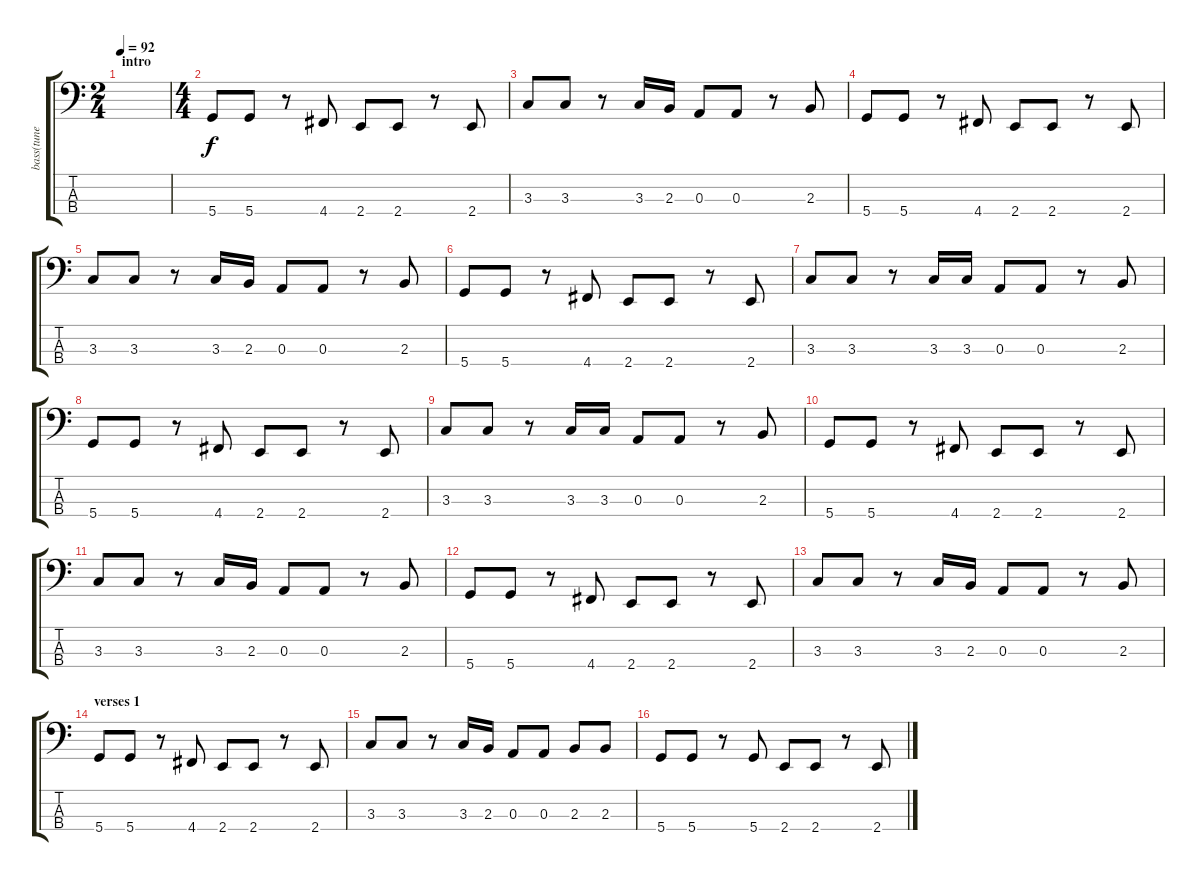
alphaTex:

\track ("bass(tune down)" "bass(tune ") {instrument electricbasspick}
\staff {score tabs}
\tuning (G2 D2 A1 D1) {hide}
\ts (2 4)
\section ("" "intro")
\tempo 92
\clef f4
\ks c
|
\ts (4 4)
5.4.8 5.4.8 r.8 4.4.8 2.4.8 2.4.8 r.8 2.4.8 |
3.3.8 3.3.8 r.8 3.3.16 2.3.16 0.3.8 0.3.8 r.8 2.3.8 |
5.4.8 5.4.8 r.8 4.4.8 2.4.8 2.4.8 r.8 2.4.8 |
3.3.8 3.3.8 r.8 3.3.16 2.3.16 0.3.8 0.3.8 r.8 2.3.8 |
5.4.8 5.4.8 r.8 4.4.8 2.4.8 2.4.8 r.8 2.4.8 |
3.3.8 3.3.8 r.8 3.3.16 3.3.16 0.3.8 0.3.8 r.8 2.3.8 |
5.4.8 5.4.8 r.8 4.4.8 2.4.8 2.4.8 r.8 2.4.8 |
3.3.8 3.3.8 r.8 3.3.16 3.3.16 0.3.8 0.3.8 r.8 2.3.8 |
5.4.8 5.4.8 r.8 4.4.8 2.4.8 2.4.8 r.8 2.4.8 |
3.3.8 3.3.8 r.8 3.3.16 2.3.16 0.3.8 0.3.8 r.8 2.3.8 |
5.4.8 5.4.8 r.8 4.4.8 2.4.8 2.4.8 r.8 2.4.8 |
3.3.8 3.3.8 r.8 3.3.16 2.3.16 0.3.8 0.3.8 r.8 2.3.8 |
\section ("" "verses 1")
5.4.8 5.4.8 r.8 4.4.8 2.4.8 2.4.8 r.8 2.4.8 |
3.3.8 3.3.8 r.8 3.3.16 2.3.16 0.3.8 0.3.8 2.3.8 2.3.8 |
5.4.8 5.4.8 r.8 5.4.8 2.4.8 2.4.8 r.8 2.4.8
